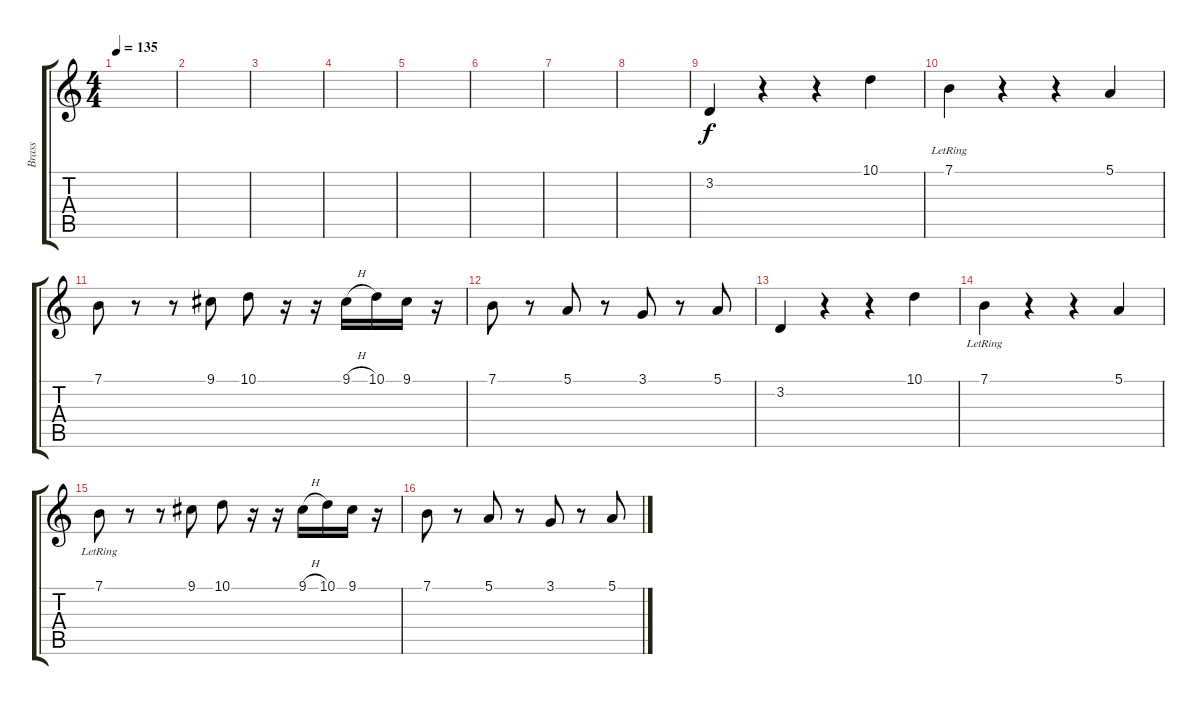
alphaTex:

\track ("Brass" "Brass") {instrument trumpet}
\staff {score tabs}
\tuning (E4 B3 G3 D3 A2 E2) {hide}
\ts (4 4)
\tempo 135
\clef g2
\ks c
|
|
|
|
|
|
|
|
3.2.4 r.4 r.4 10.1.4 |
7.1{lr}.4 r.4 r.4 5.1.4 |
7.1.8 r.8 r.8 9.1.8 10.1.8 r.16 r.16 9.1{h}.16 10.1.16 9.1.16 r.16 |
7.1.8 r.8 5.1.8 r.8 3.1.8 r.8 5.1.8 |
3.2.4 r.4 r.4 10.1.4 |
7.1{lr}.4 r.4 r.4 5.1.4 |
7.1{lr}.8 r.8 r.8 9.1.8 10.1.8 r.16 r.16 9.1{h}.16 10.1.16 9.1.16 r.16 |
7.1.8 r.8 5.1.8 r.8 3.1.8 r.8 5.1.8
